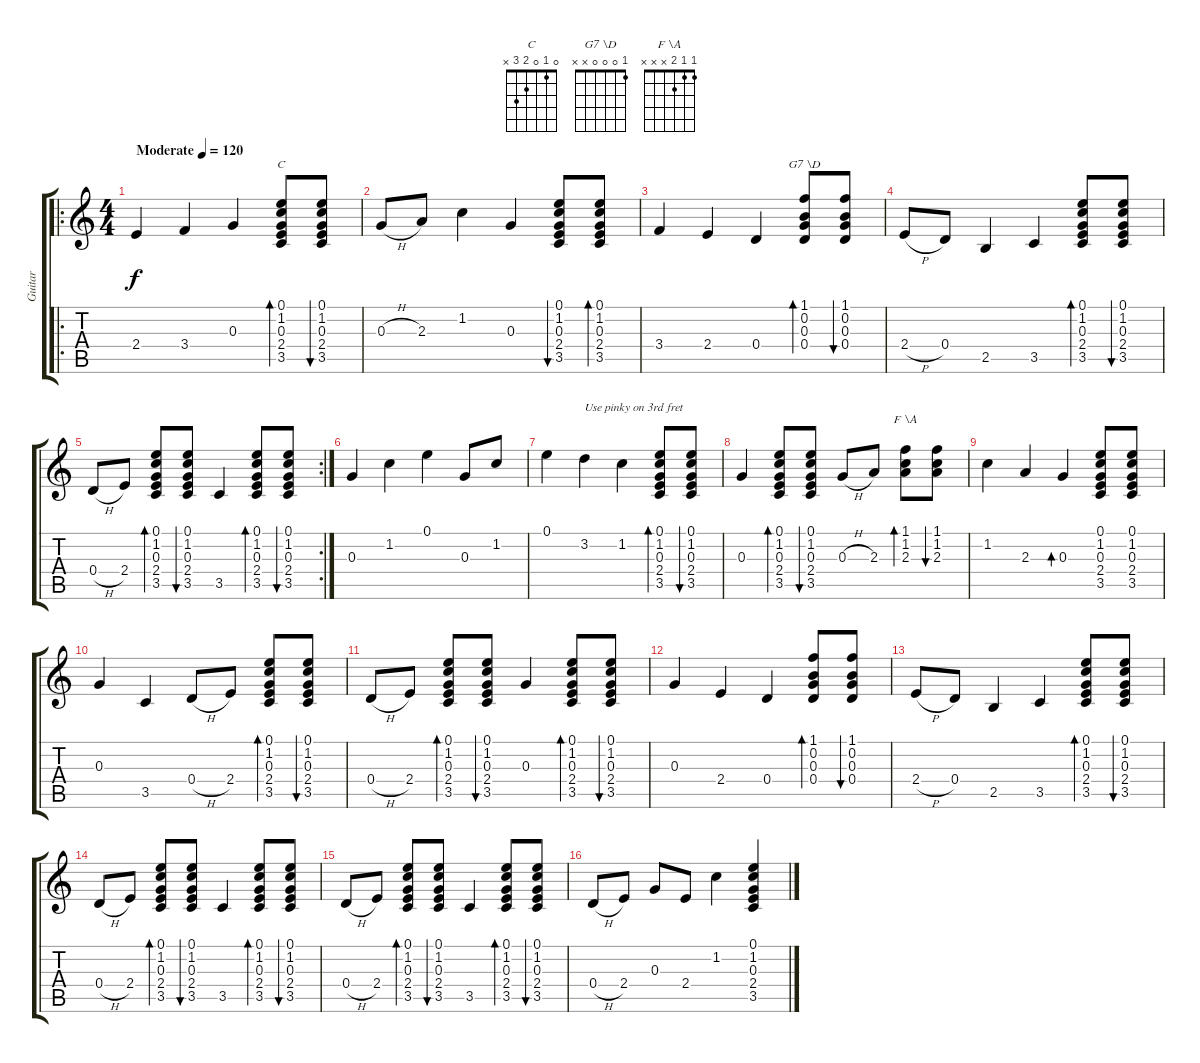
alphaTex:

\track ("Guitar" "Guitar") {instrument acousticguitarsteel}
\staff {score tabs}
\tuning (E4 B3 G3 D3 A2 E2) {hide}
\chord ("C" 0 1 0 2 3 x)
\chord ("G7 \\D" 1 0 0 0 x x)
\chord ("F \\A" 1 1 2 x x x)
\ro
\ts (4 4)
\tempo (120 "Moderate")
\clef g2
\ks c
2.4.4{dy f instrument acousticguitarsteel} 3.4.4 0.3.4 (0.1 1.2 0.3 2.4 3.5).8{bd 120 ch "C"} (0.1 1.2 0.3 2.4 3.5).8{bu 120} |
0.3{h}.8 2.3.8 1.2.4 0.3.4 (0.1 1.2 0.3 2.4 3.5).8{bu 120} (0.1 1.2 0.3 2.4 3.5).8{bd 120} |
3.4.4 2.4.4 0.4.4 (1.1 0.2 0.3 0.4).8{bd 120 ch "G7 \\D"} (1.1 0.2 0.3 0.4).8{bu 120} |
2.4{h}.8 0.4.8 2.5.4 3.5.4 (0.1 1.2 0.3 2.4 3.5).8{bd 120} (0.1 1.2 0.3 2.4 3.5).8{bu 120} |
\rc 2
0.4{h}.8 2.4.8 (0.1 1.2 0.3 2.4 3.5).8{bd 120} (0.1 1.2 0.3 2.4 3.5).8{bu 120} 3.5.4 (0.1 1.2 0.3 2.4 3.5).8{bd 120} (0.1 1.2 0.3 2.4 3.5).8{bu 120} |
0.3.4 1.2.4 0.1.4 0.3.8 1.2.8 |
0.1.4 3.2.4{txt "Use pinky on 3rd fret"} 1.2.4 (0.1 1.2 0.3 2.4 3.5).8{bd 120} (0.1 1.2 0.3 2.4 3.5).8{bu 120} |
0.3.4 (0.1 1.2 0.3 2.4 3.5).8{bd 120} (0.1 1.2 0.3 2.4 3.5).8{bu 120} 0.3{h}.8 2.3.8 (1.1 1.2 2.3).8{bd 120 ch "F \\A"} (1.1 1.2 2.3).8{bu 120} |
1.2.4 2.3.4 0.3.4{bd 120} (0.1 1.2 0.3 2.4 3.5).8 (0.1 1.2 0.3 2.4 3.5).8 |
0.3.4 3.5.4 0.4{h}.8 2.4.8 (0.1 1.2 0.3 2.4 3.5).8{bd 120} (0.1 1.2 0.3 2.4 3.5).8{bu 120} |
0.4{h}.8 2.4.8 (0.1 1.2 0.3 2.4 3.5).8{bd 120} (0.1 1.2 0.3 2.4 3.5).8{bu 120} 0.3.4 (0.1 1.2 0.3 2.4 3.5).8{bd 120} (0.1 1.2 0.3 2.4 3.5).8{bu 120} |
0.3.4 2.4.4 0.4.4 (1.1 0.2 0.3 0.4).8{bd 120} (1.1 0.2 0.3 0.4).8{bu 120} |
2.4{h}.8 0.4.8 2.5.4 3.5.4 (0.1 1.2 0.3 2.4 3.5).8{bd 120} (0.1 1.2 0.3 2.4 3.5).8{bu 120} |
0.4{h}.8 2.4.8 (0.1 1.2 0.3 2.4 3.5).8{bd 120} (0.1 1.2 0.3 2.4 3.5).8{bu 120} 3.5.4 (0.1 1.2 0.3 2.4 3.5).8{bd 120} (0.1 1.2 0.3 2.4 3.5).8{bu 120} |
0.4{h}.8 2.4.8 (0.1 1.2 0.3 2.4 3.5).8{bd 120} (0.1 1.2 0.3 2.4 3.5).8{bu 120} 3.5.4 (0.1 1.2 0.3 2.4 3.5).8{bd 120} (0.1 1.2 0.3 2.4 3.5).8{bu 120} |
0.4{h}.8 2.4.8 0.3.8 2.4.8 1.2.4 (0.1 1.2 0.3 2.4 3.5).4
